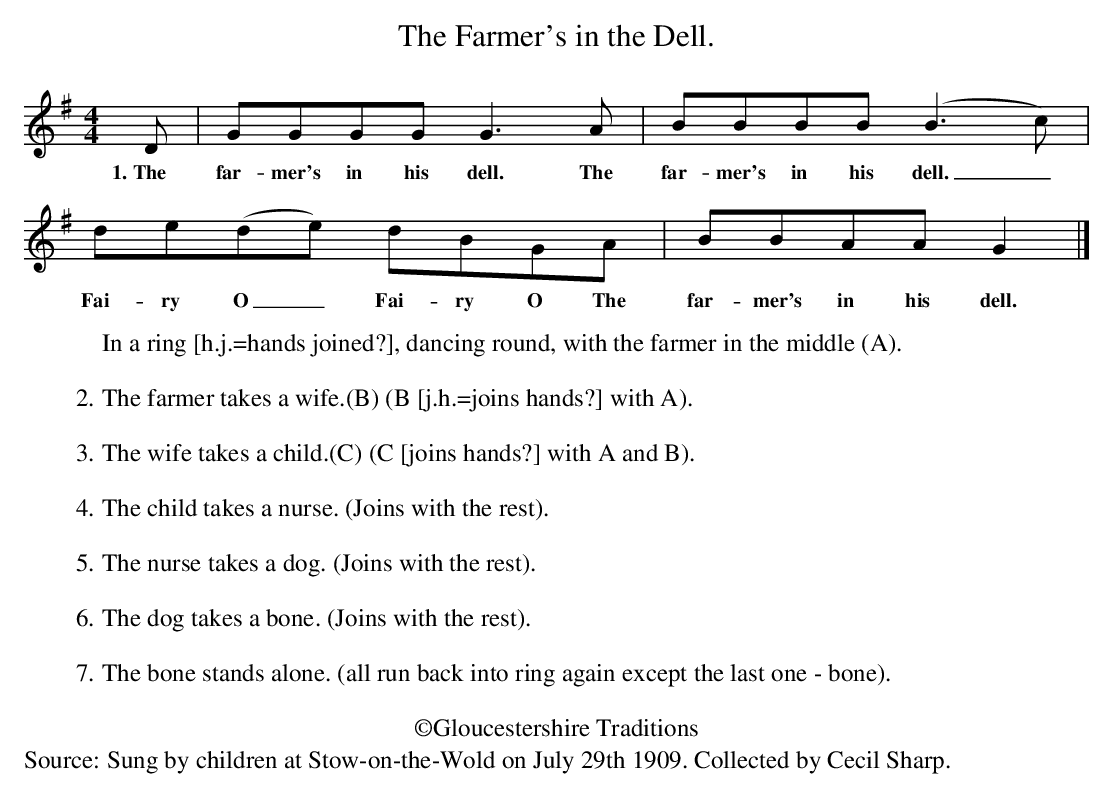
X:1
T:The Farmer's in the Dell.
M:4/4
L:1/4
K:G Major
D/|G/G/G/G/G>A|B/B/B/B/(B>c)|
w:1.~The far-mer's in his dell. The far-mer's in his dell._
d/e/(d/e/) d/B/G/A/|B/B/A/A/G>|]
w:Fai-ry O_ Fai-ry O The far-mer's in his dell.
%%text
W:In a ring [h.j.=hands joined?], dancing round, with the farmer in the middle (A).
W:
W:2.The farmer takes a wife.(B) (B [j.h.=joins hands?] with A).
W:
W:3.The wife takes a child.(C) (C [joins hands?] with A and B).
W:
W:4.The child takes a nurse. (Joins with the rest).
W:
W:5.The nurse takes a dog. (Joins with the rest).
W:
W:6.The dog takes a bone. (Joins with the rest).
W:
W:7.The bone stands alone. (all run back into ring again except the last one - bone).
W:
